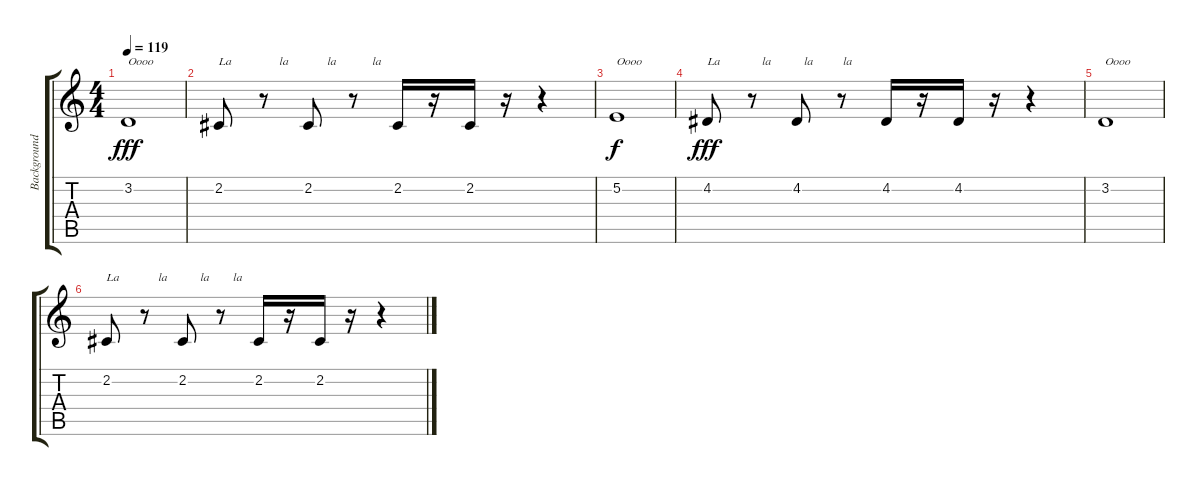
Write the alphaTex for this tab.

\track ("Background vocal (George Harrison)" "Background") {instrument altosax}
\staff {score tabs}
\tuning (E4 B3 G3 D3 A2 E2) {hide}
\ts (4 4)
\tempo 119
\clef g2
\ks c
3.2.1{txt "Oooo" dy fff} |
2.2.8{txt "La                la             la            la"} r.8 2.2.8 r.8 2.2.16 r.16 2.2.16 r.16 r.4 |
5.2.1{txt "Oooo" dy f} |
4.2.8{txt "La              la           la          la" dy fff} r.8 4.2.8 r.8 4.2.16 r.16 4.2.16 r.16 r.4 |
3.2.1{txt "Oooo"} |
2.2.8{txt "La             la           la        la"} r.8 2.2.8 r.8 2.2.16 r.16 2.2.16 r.16 r.4
